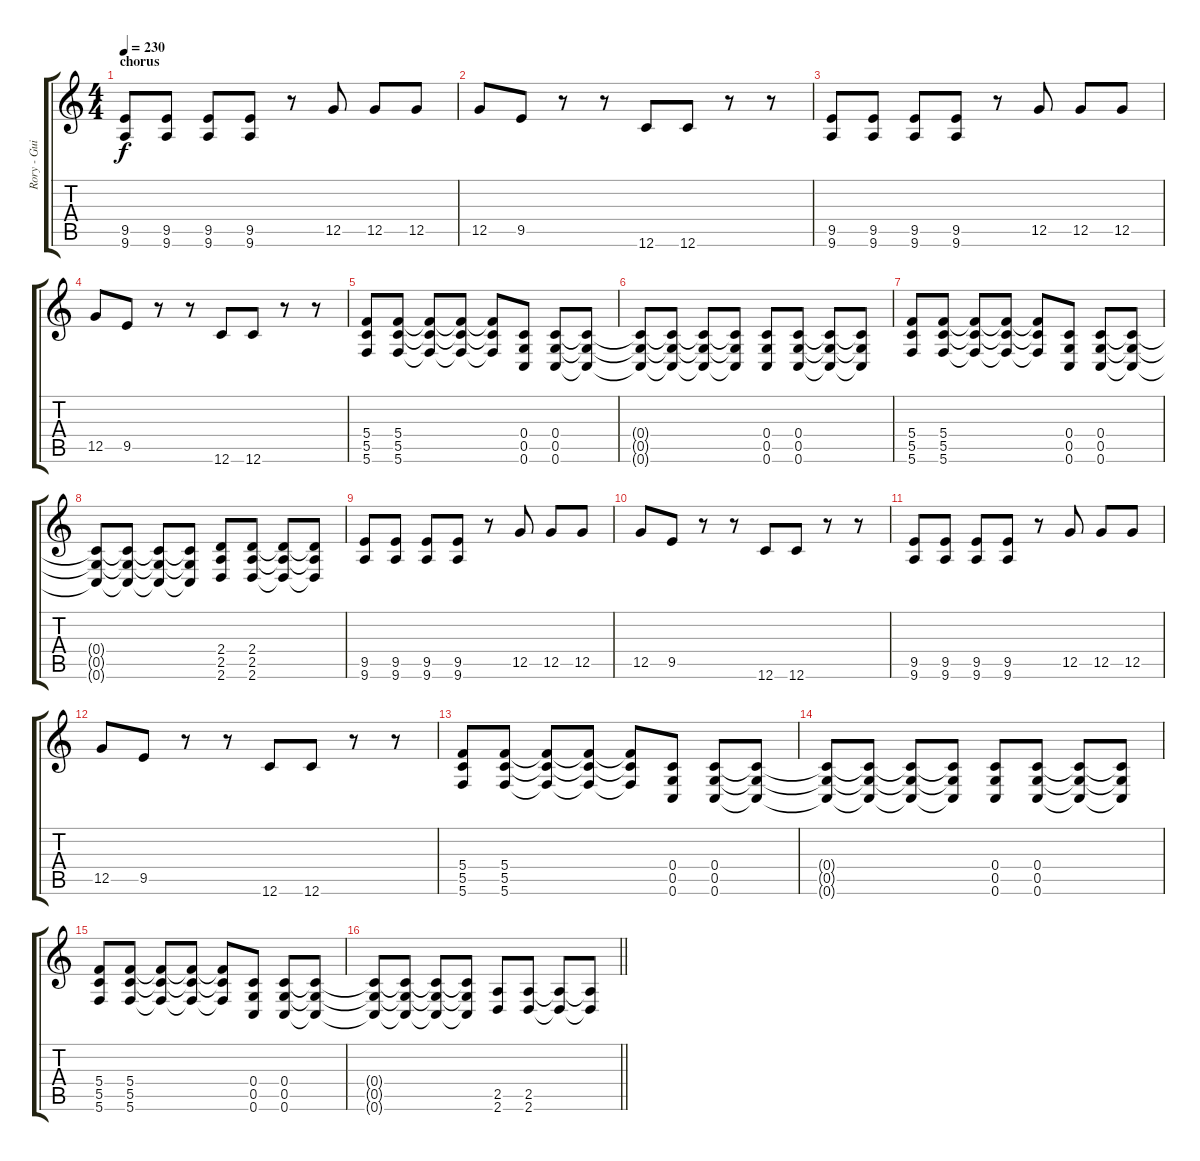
\track ("Rory - Guitar" "Rory - Gui") {instrument distortionguitar}
\staff {score tabs}
\tuning (D4 A3 F3 C3 G2 C2) {hide}
\ts (4 4)
\section ("" "chorus")
\tempo 230
\clef g2
\ks c
(9.5 9.6).8{dy f} (9.5 9.6).8 (9.5 9.6).8 (9.5 9.6).8 r.8 12.5.8 12.5.8 12.5.8 |
12.5.8 9.5.8 r.8 r.8 12.6.8 12.6.8 r.8 r.8 |
(9.5 9.6).8 (9.5 9.6).8 (9.5 9.6).8 (9.5 9.6).8 r.8 12.5.8 12.5.8 12.5.8 |
12.5.8 9.5.8 r.8 r.8 12.6.8 12.6.8 r.8 r.8 |
(5.4 5.5 5.6).8 (5.4 5.5 5.6).8 (5.4{t} 5.5{t} 5.6{t}).8 (5.4{t} 5.5{t} 5.6{t}).8 (5.4{t} 5.5{t} 5.6{t}).8 (0.4 0.5 0.6).8 (0.4 0.5 0.6).8 (0.4{t} 0.5{t} 0.6{t}).8 |
(0.4{t} 0.5{t} 0.6{t}).8 (0.4{t} 0.5{t} 0.6{t}).8 (0.4{t} 0.5{t} 0.6{t}).8 (0.4{t} 0.5{t} 0.6{t}).8 (0.4 0.5 0.6).8 (0.4 0.5 0.6).8 (0.4{t} 0.5{t} 0.6{t}).8 (0.4{t} 0.5{t} 0.6{t}).8 |
(5.4 5.5 5.6).8 (5.4 5.5 5.6).8 (5.4{t} 5.5{t} 5.6{t}).8 (5.4{t} 5.5{t} 5.6{t}).8 (5.4{t} 5.5{t} 5.6{t}).8 (0.4 0.5 0.6).8 (0.4 0.5 0.6).8 (0.4{t} 0.5{t} 0.6{t}).8 |
(0.4{t} 0.5{t} 0.6{t}).8 (0.4{t} 0.5{t} 0.6{t}).8 (0.4{t} 0.5{t} 0.6{t}).8 (0.4{t} 0.5{t} 0.6{t}).8 (2.4 2.5 2.6).8 (2.4 2.5 2.6).8 (2.4{t} 2.5{t} 2.6{t}).8 (2.4{t} 2.5{t} 2.6{t}).8 |
(9.5 9.6).8 (9.5 9.6).8 (9.5 9.6).8 (9.5 9.6).8 r.8 12.5.8 12.5.8 12.5.8 |
12.5.8 9.5.8 r.8 r.8 12.6.8 12.6.8 r.8 r.8 |
(9.5 9.6).8 (9.5 9.6).8 (9.5 9.6).8 (9.5 9.6).8 r.8 12.5.8 12.5.8 12.5.8 |
12.5.8 9.5.8 r.8 r.8 12.6.8 12.6.8 r.8 r.8 |
(5.4 5.5 5.6).8 (5.4 5.5 5.6).8 (5.4{t} 5.5{t} 5.6{t}).8 (5.4{t} 5.5{t} 5.6{t}).8 (5.4{t} 5.5{t} 5.6{t}).8 (0.4 0.5 0.6).8 (0.4 0.5 0.6).8 (0.4{t} 0.5{t} 0.6{t}).8 |
(0.4{t} 0.5{t} 0.6{t}).8 (0.4{t} 0.5{t} 0.6{t}).8 (0.4{t} 0.5{t} 0.6{t}).8 (0.4{t} 0.5{t} 0.6{t}).8 (0.4 0.5 0.6).8 (0.4 0.5 0.6).8 (0.4{t} 0.5{t} 0.6{t}).8 (0.4{t} 0.5{t} 0.6{t}).8 |
(5.4 5.5 5.6).8 (5.4 5.5 5.6).8 (5.4{t} 5.5{t} 5.6{t}).8 (5.4{t} 5.5{t} 5.6{t}).8 (5.4{t} 5.5{t} 5.6{t}).8 (0.4 0.5 0.6).8 (0.4 0.5 0.6).8 (0.4{t} 0.5{t} 0.6{t}).8 |
\barLineRight lightlight
(0.4{t} 0.5{t} 0.6{t}).8 (0.4{t} 0.5{t} 0.6{t}).8 (0.4{t} 0.5{t} 0.6{t}).8 (0.4{t} 0.5{t} 0.6{t}).8 (2.5 2.6).8 (2.5 2.6).8 (2.5{t} 2.6{t}).8 (2.5{t} 2.6{t}).8
